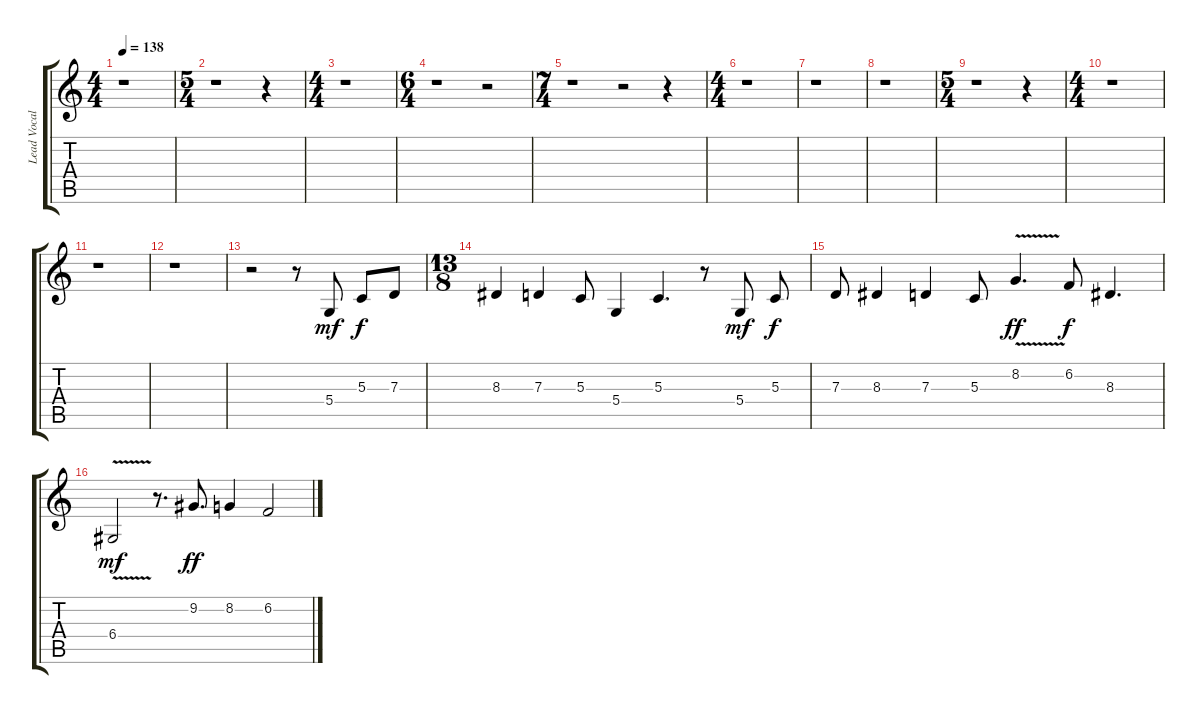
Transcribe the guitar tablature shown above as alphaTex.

\track ("Lead Vocals" "Lead Vocal") {instrument trumpet}
\staff {score tabs}
\tuning (E4 B3 G3 D3 A2 E2) {hide}
\ts (4 4)
\tempo 138
\clef g2
\ks c
r.1{dy fff} |
\ts (5 4)
r.1 r.4 |
\ts (4 4)
r.1 |
\ts (6 4)
r.1 r.2 |
\ts (7 4)
r.1 r.2 r.4 |
\ts (4 4)
r.1 |
r.1 |
r.1 |
\ts (5 4)
r.1 r.4 |
\ts (4 4)
r.1 |
r.1 |
r.1 |
r.2 r.8 5.4.8{dy mf} 5.3.8{dy f} 7.3.8 |
\ts (13 8)
8.3.4 7.3.4 5.3.8 5.4.4 5.3.4{d} r.8 5.4.8{dy mf} 5.3.8{dy f} |
7.3.8 8.3.4 7.3.4 5.3.8 8.2{v}.4{d dy ff} 6.2.8{dy f} 8.3.4{d} |
6.4{v}.2{dy mf} r.8{d} 9.2.8{d dy ff} 8.2.4 6.2.2
